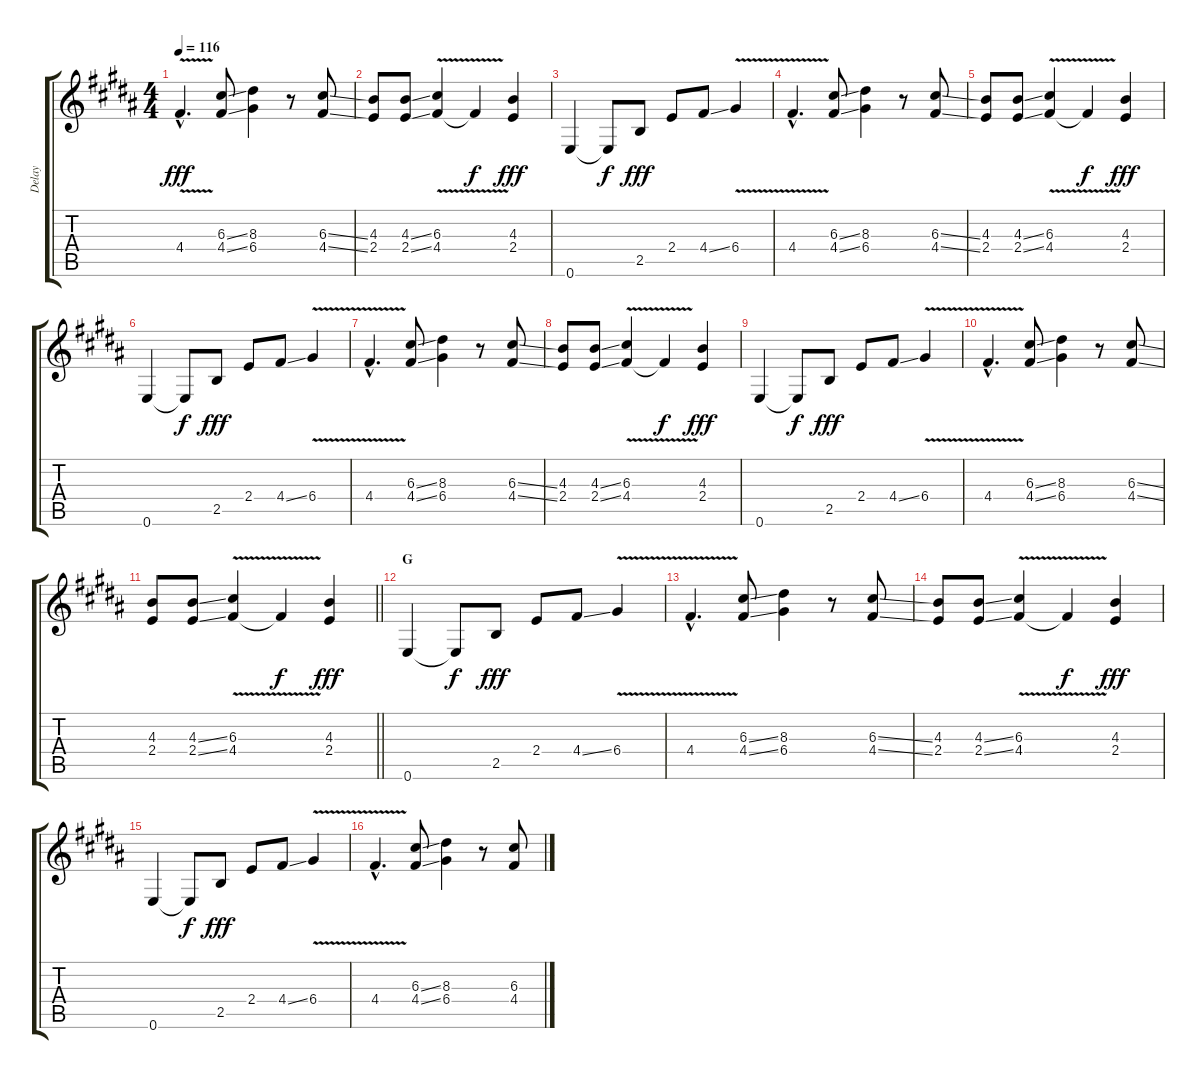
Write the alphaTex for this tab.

\track ("Delay" "Delay") {instrument overdrivenguitar}
\staff {score tabs}
\tuning (E4 B3 G3 D3 A2 E2) {hide}
\ts (4 4)
\tempo 116
\clef g2
\ks b
4.4{v hac}.4{d dy fff} (6.3{ss} 4.4{ss}).8 (8.3 6.4).4 r.8 (6.3{ss} 4.4{ss}).8 |
(4.3 2.4).8 (4.3{ss} 2.4{ss}).8 (6.3{v} 4.4{v}).4 4.4{t}.4{dy f} (4.3 2.4).4{dy fff} |
0.6.4 0.6{t}.8{dy f} 2.5.8{dy fff} 2.4.8 4.4{ss}.8 6.4{v}.4 |
4.4{v hac}.4{d} (6.3{ss} 4.4{ss}).8 (8.3 6.4).4 r.8 (6.3{ss} 4.4{ss}).8 |
(4.3 2.4).8 (4.3{ss} 2.4{ss}).8 (6.3{v} 4.4{v}).4 4.4{t}.4{dy f} (4.3 2.4).4{dy fff} |
0.6.4 0.6{t}.8{dy f} 2.5.8{dy fff} 2.4.8 4.4{ss}.8 6.4{v}.4 |
4.4{v hac}.4{d} (6.3{ss} 4.4{ss}).8 (8.3 6.4).4 r.8 (6.3{ss} 4.4{ss}).8 |
(4.3 2.4).8 (4.3{ss} 2.4{ss}).8 (6.3{v} 4.4{v}).4 4.4{t}.4{dy f} (4.3 2.4).4{dy fff} |
0.6.4 0.6{t}.8{dy f} 2.5.8{dy fff} 2.4.8 4.4{ss}.8 6.4{v}.4 |
4.4{v hac}.4{d} (6.3{ss} 4.4{ss}).8 (8.3 6.4).4 r.8 (6.3{ss} 4.4{ss}).8 |
\barLineRight lightlight
(4.3 2.4).8 (4.3{ss} 2.4{ss}).8 (6.3{v} 4.4{v}).4 4.4{t}.4{dy f} (4.3 2.4).4{dy fff} |
\section ("" "G")
0.6.4 0.6{t}.8{dy f} 2.5.8{dy fff} 2.4.8 4.4{ss}.8 6.4{v}.4 |
4.4{v hac}.4{d} (6.3{ss} 4.4{ss}).8 (8.3 6.4).4 r.8 (6.3{ss} 4.4{ss}).8 |
(4.3 2.4).8 (4.3{ss} 2.4{ss}).8 (6.3{v} 4.4{v}).4 4.4{t}.4{dy f} (4.3 2.4).4{dy fff} |
0.6.4 0.6{t}.8{dy f} 2.5.8{dy fff} 2.4.8 4.4{ss}.8 6.4{v}.4 |
4.4{v hac}.4{d} (6.3{ss} 4.4{ss}).8 (8.3 6.4).4 r.8 (6.3{ss} 4.4{ss}).8
